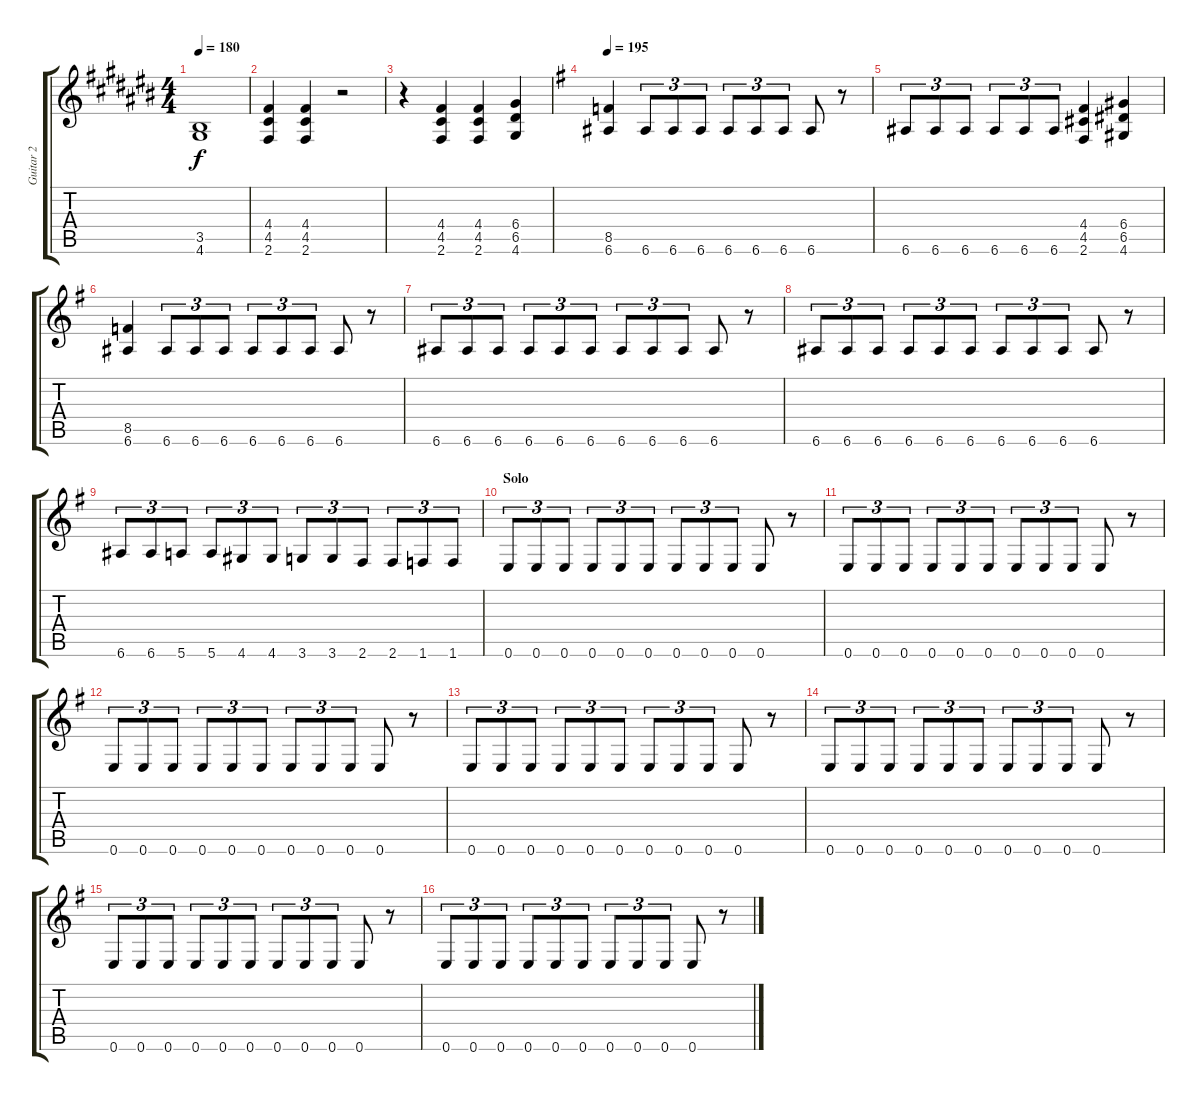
\track ("Guitar 2" "Guitar 2") {instrument distortionguitar}
\staff {score tabs}
\tuning (E4 B3 G3 D3 A2 E2) {hide}
\ts (4 4)
\tempo 180
\clef g2
\ks a#minor
(3.5 4.6).1{dy f} |
(4.4 4.5 2.6).4 (4.4 4.5 2.6).4 r.2 |
r.4 (4.4 4.5 2.6).4 (4.4 4.5 2.6).4 (6.4 6.5 4.6).4 |
\section ("" "")
\tempo 195
\ks eminor
(8.5 6.6).4 6.6.8{tu (3 2)} 6.6.8{tu (3 2)} 6.6.8{tu (3 2)} 6.6.8{tu (3 2)} 6.6.8{tu (3 2)} 6.6.8{tu (3 2)} 6.6.8 r.8 |
6.6.8{tu (3 2)} 6.6.8{tu (3 2)} 6.6.8{tu (3 2)} 6.6.8{tu (3 2)} 6.6.8{tu (3 2)} 6.6.8{tu (3 2)} (4.4 4.5 2.6).4 (6.4 6.5 4.6).4 |
(8.5 6.6).4 6.6.8{tu (3 2)} 6.6.8{tu (3 2)} 6.6.8{tu (3 2)} 6.6.8{tu (3 2)} 6.6.8{tu (3 2)} 6.6.8{tu (3 2)} 6.6.8 r.8 |
6.6.8{tu (3 2)} 6.6.8{tu (3 2)} 6.6.8{tu (3 2)} 6.6.8{tu (3 2)} 6.6.8{tu (3 2)} 6.6.8{tu (3 2)} 6.6.8{tu (3 2)} 6.6.8{tu (3 2)} 6.6.8{tu (3 2)} 6.6.8 r.8 |
6.6.8{tu (3 2)} 6.6.8{tu (3 2)} 6.6.8{tu (3 2)} 6.6.8{tu (3 2)} 6.6.8{tu (3 2)} 6.6.8{tu (3 2)} 6.6.8{tu (3 2)} 6.6.8{tu (3 2)} 6.6.8{tu (3 2)} 6.6.8 r.8 |
6.6.8{tu (3 2)} 6.6.8{tu (3 2)} 5.6.8{tu (3 2)} 5.6.8{tu (3 2)} 4.6.8{tu (3 2)} 4.6.8{tu (3 2)} 3.6.8{tu (3 2)} 3.6.8{tu (3 2)} 2.6.8{tu (3 2)} 2.6.8{tu (3 2)} 1.6.8{tu (3 2)} 1.6.8{tu (3 2)} |
\section ("" "Solo")
0.6.8{tu (3 2)} 0.6.8{tu (3 2)} 0.6.8{tu (3 2)} 0.6.8{tu (3 2)} 0.6.8{tu (3 2)} 0.6.8{tu (3 2)} 0.6.8{tu (3 2)} 0.6.8{tu (3 2)} 0.6.8{tu (3 2)} 0.6.8 r.8 |
0.6.8{tu (3 2)} 0.6.8{tu (3 2)} 0.6.8{tu (3 2)} 0.6.8{tu (3 2)} 0.6.8{tu (3 2)} 0.6.8{tu (3 2)} 0.6.8{tu (3 2)} 0.6.8{tu (3 2)} 0.6.8{tu (3 2)} 0.6.8 r.8 |
0.6.8{tu (3 2)} 0.6.8{tu (3 2)} 0.6.8{tu (3 2)} 0.6.8{tu (3 2)} 0.6.8{tu (3 2)} 0.6.8{tu (3 2)} 0.6.8{tu (3 2)} 0.6.8{tu (3 2)} 0.6.8{tu (3 2)} 0.6.8 r.8 |
0.6.8{tu (3 2)} 0.6.8{tu (3 2)} 0.6.8{tu (3 2)} 0.6.8{tu (3 2)} 0.6.8{tu (3 2)} 0.6.8{tu (3 2)} 0.6.8{tu (3 2)} 0.6.8{tu (3 2)} 0.6.8{tu (3 2)} 0.6.8 r.8 |
0.6.8{tu (3 2)} 0.6.8{tu (3 2)} 0.6.8{tu (3 2)} 0.6.8{tu (3 2)} 0.6.8{tu (3 2)} 0.6.8{tu (3 2)} 0.6.8{tu (3 2)} 0.6.8{tu (3 2)} 0.6.8{tu (3 2)} 0.6.8 r.8 |
0.6.8{tu (3 2)} 0.6.8{tu (3 2)} 0.6.8{tu (3 2)} 0.6.8{tu (3 2)} 0.6.8{tu (3 2)} 0.6.8{tu (3 2)} 0.6.8{tu (3 2)} 0.6.8{tu (3 2)} 0.6.8{tu (3 2)} 0.6.8 r.8 |
0.6.8{tu (3 2)} 0.6.8{tu (3 2)} 0.6.8{tu (3 2)} 0.6.8{tu (3 2)} 0.6.8{tu (3 2)} 0.6.8{tu (3 2)} 0.6.8{tu (3 2)} 0.6.8{tu (3 2)} 0.6.8{tu (3 2)} 0.6.8 r.8
